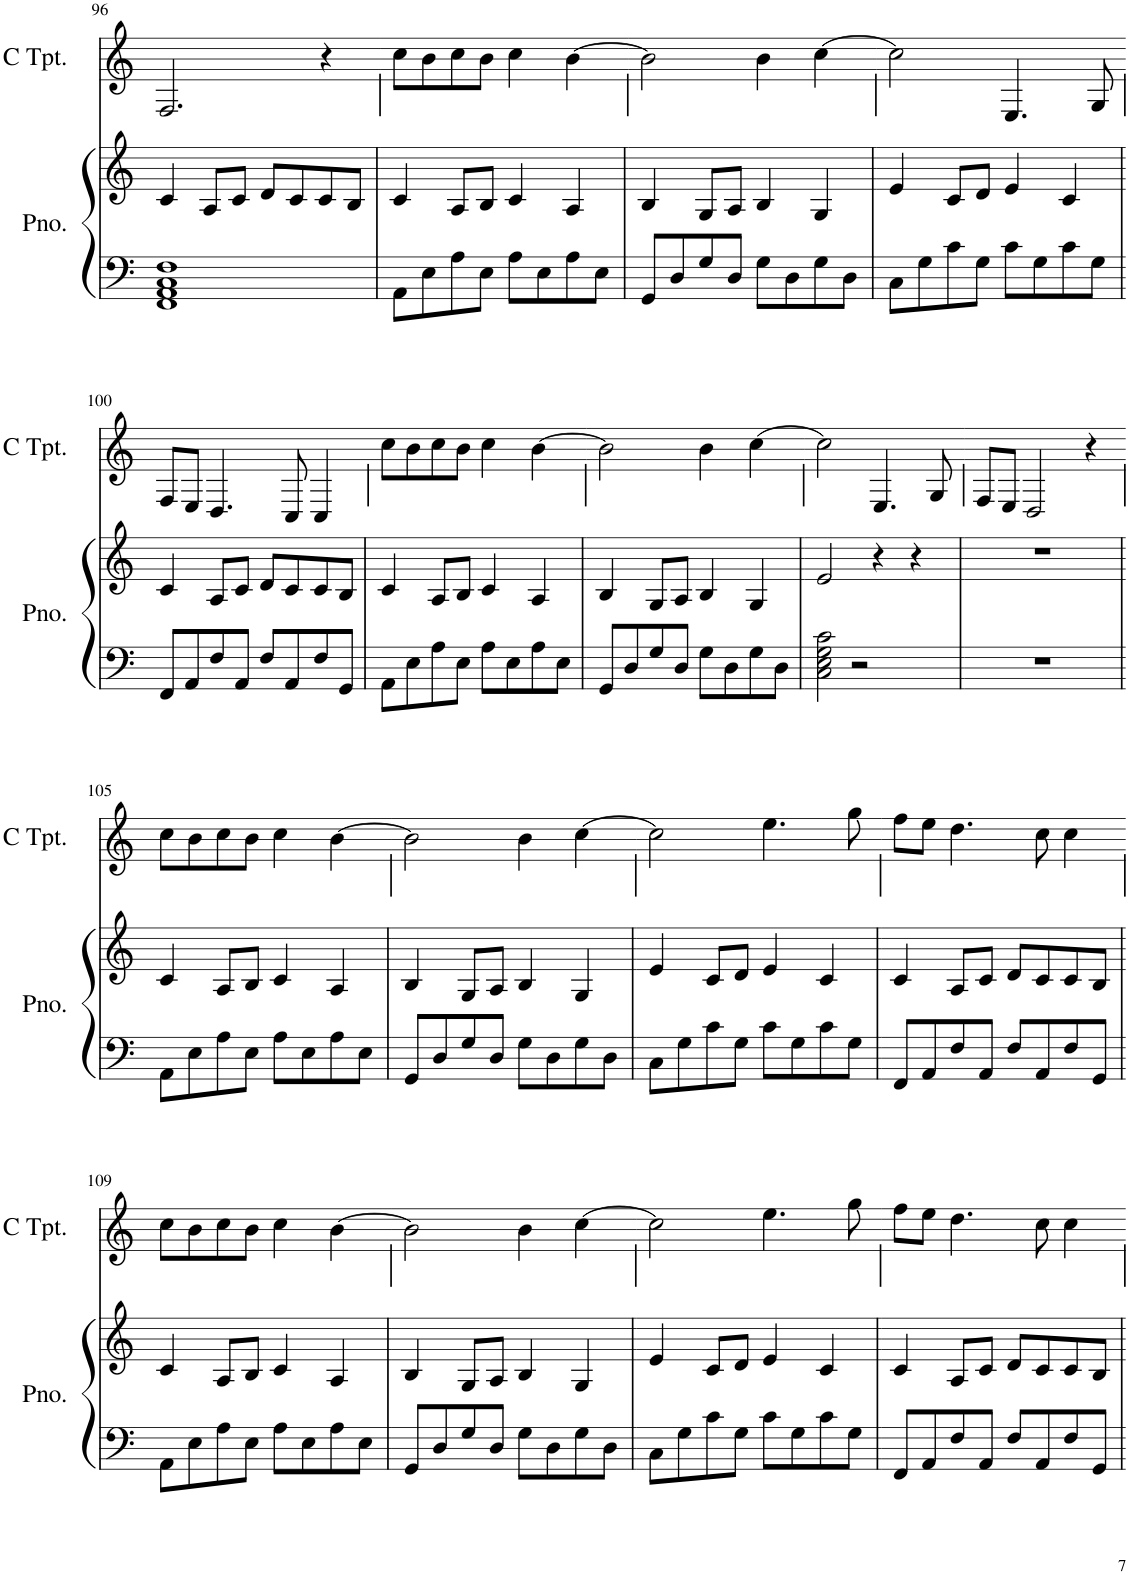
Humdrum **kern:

**kern	**kern	**kern
*part2	*part2	*part1
*staff3	*staff2	*staff1
*I"Piano	*	*I"C Trumpet
*I'Pno.	*	*I'C Tpt.
!!LO:PB:g=z
*clefF4	*clefG2	*clefG2
*k[]	*k[]	*k[]
*M4/4	*M4/4	*M4/4
=96	=96	=96
1FF 1AA 1C 1F	4c/	2.F/
.	8A/L	.
.	8c/J	.
.	8d/L	.
.	8c/	.
.	8c/	4r
.	8B/J	.
=97	=97	=97
8AA\L	4c/	8cc\L
8E\	.	8b\
8A\	8A/L	8cc\
8E\J	8B/J	8b\J
8A\L	4c/	4cc\
8E\	.	.
8A\	4A/	[4b\
8E\J	.	.
=98	=98	=98
8GG/L	4B/	2b\]
8D/	.	.
8G/	8G/L	.
8D/J	8A/J	.
8G\L	4B/	4b\
8D\	.	.
8G\	4G/	[4cc\
8D\J	.	.
=99	=99	=99
8C\L	4e/	2cc\]
8G\	.	.
8c\	8c/L	.
8G\J	8d/J	.
8c\L	4e/	4.E/
8G\	.	.
8c\	4c/	.
8G\J	.	8G/
!!LO:LB:g=z
=100	=100	=100
8FF/L	4c/	8F/L
8AA/	.	8E/J
8F/	8A/L	4.D/
8AA/J	8c/J	.
8F/L	8d/L	.
8AA/	8c/	8C/
8F/	8c/	4C/
8GG/J	8B/J	.
=101	=101	=101
8AA\L	4c/	8cc\L
8E\	.	8b\
8A\	8A/L	8cc\
8E\J	8B/J	8b\J
8A\L	4c/	4cc\
8E\	.	.
8A\	4A/	[4b\
8E\J	.	.
=102	=102	=102
8GG/L	4B/	2b\]
8D/	.	.
8G/	8G/L	.
8D/J	8A/J	.
8G\L	4B/	4b\
8D\	.	.
8G\	4G/	[4cc\
8D\J	.	.
=103	=103	=103
2C\ 2E\ 2G\ 2c\	2e/	2cc\]
2r	4r	4.E/
.	4r	.
.	.	8G/
=104	=104	=104
1r	1r	8F/L
.	.	8E/J
.	.	2D/
.	.	4r
!!LO:LB:g=z
=105	=105	=105
8AA\L	4c/	8cc\L
8E\	.	8b\
8A\	8A/L	8cc\
8E\J	8B/J	8b\J
8A\L	4c/	4cc\
8E\	.	.
8A\	4A/	[4b\
8E\J	.	.
=106	=106	=106
8GG/L	4B/	2b\]
8D/	.	.
8G/	8G/L	.
8D/J	8A/J	.
8G\L	4B/	4b\
8D\	.	.
8G\	4G/	[4cc\
8D\J	.	.
=107	=107	=107
8C\L	4e/	2cc\]
8G\	.	.
8c\	8c/L	.
8G\J	8d/J	.
8c\L	4e/	4.ee\
8G\	.	.
8c\	4c/	.
8G\J	.	8gg\
=108	=108	=108
8FF/L	4c/	8ff\L
8AA/	.	8ee\J
8F/	8A/L	4.dd\
8AA/J	8c/J	.
8F/L	8d/L	.
8AA/	8c/	8cc\
8F/	8c/	4cc\
8GG/J	8B/J	.
!!LO:LB:g=z
=109	=109	=109
8AA\L	4c/	8cc\L
8E\	.	8b\
8A\	8A/L	8cc\
8E\J	8B/J	8b\J
8A\L	4c/	4cc\
8E\	.	.
8A\	4A/	[4b\
8E\J	.	.
=110	=110	=110
8GG/L	4B/	2b\]
8D/	.	.
8G/	8G/L	.
8D/J	8A/J	.
8G\L	4B/	4b\
8D\	.	.
8G\	4G/	[4cc\
8D\J	.	.
=111	=111	=111
8C\L	4e/	2cc\]
8G\	.	.
8c\	8c/L	.
8G\J	8d/J	.
8c\L	4e/	4.ee\
8G\	.	.
8c\	4c/	.
8G\J	.	8gg\
=112	=112	=112
8FF/L	4c/	8ff\L
8AA/	.	8ee\J
8F/	8A/L	4.dd\
8AA/J	8c/J	.
8F/L	8d/L	.
8AA/	8c/	8cc\
8F/	8c/	4cc\
8GG/J	8B/J	.
=	=	=
*-	*-	*-
